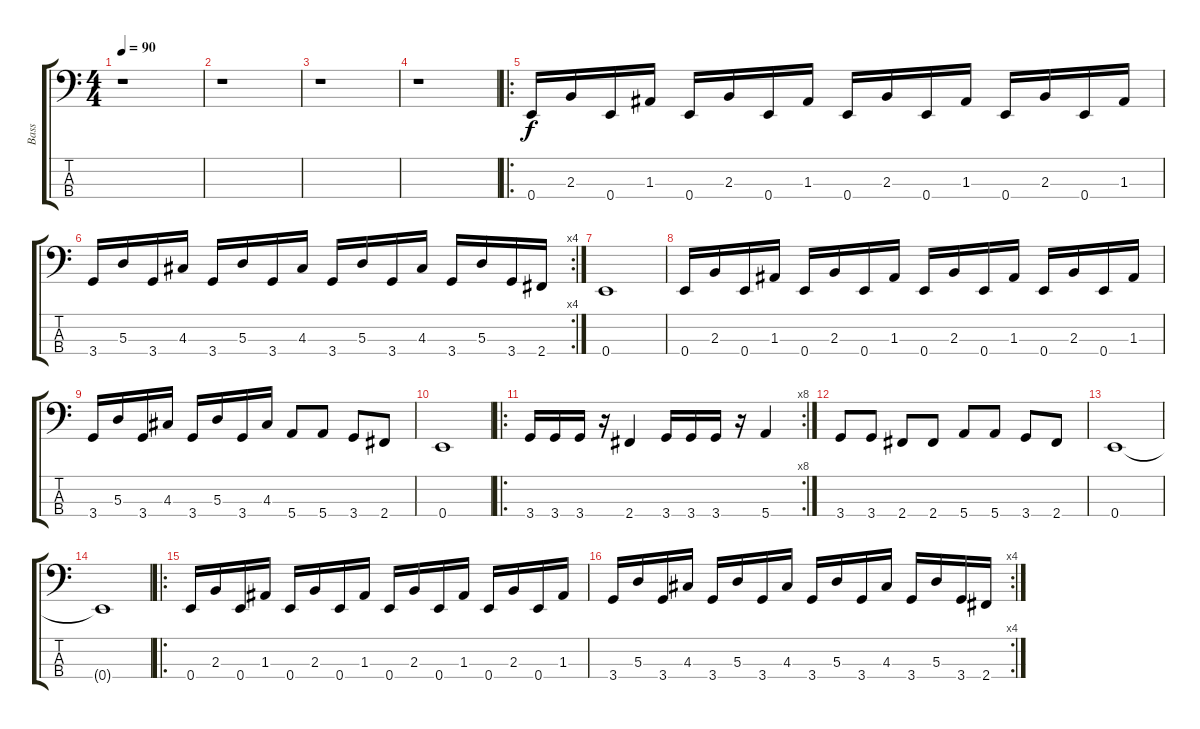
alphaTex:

\track ("Bass" "Bass") {instrument electricbassfinger}
\staff {score tabs}
\tuning (G2 D2 A1 E1) {hide}
\ts (4 4)
\tempo 90
\clef f4
\ks c
r.1{dy f} |
r.1 |
r.1 |
r.1 |
\ro
0.4.16 2.3.16 0.4.16 1.3.16 0.4.16 2.3.16 0.4.16 1.3.16 0.4.16 2.3.16 0.4.16 1.3.16 0.4.16 2.3.16 0.4.16 1.3.16 |
\rc 4
3.4.16 5.3.16 3.4.16 4.3.16 3.4.16 5.3.16 3.4.16 4.3.16 3.4.16 5.3.16 3.4.16 4.3.16 3.4.16 5.3.16 3.4.16 2.4.16 |
0.4.1 |
0.4.16 2.3.16 0.4.16 1.3.16 0.4.16 2.3.16 0.4.16 1.3.16 0.4.16 2.3.16 0.4.16 1.3.16 0.4.16 2.3.16 0.4.16 1.3.16 |
3.4.16 5.3.16 3.4.16 4.3.16 3.4.16 5.3.16 3.4.16 4.3.16 5.4.8 5.4.8 3.4.8 2.4.8 |
0.4.1 |
\ro
\rc 8
3.4.16 3.4.16 3.4.16 r.16 2.4.4 3.4.16 3.4.16 3.4.16 r.16 5.4.4 |
3.4.8 3.4.8 2.4.8 2.4.8 5.4.8 5.4.8 3.4.8 2.4.8 |
0.4.1 |
0.4{t}.1 |
\ro
0.4.16 2.3.16 0.4.16 1.3.16 0.4.16 2.3.16 0.4.16 1.3.16 0.4.16 2.3.16 0.4.16 1.3.16 0.4.16 2.3.16 0.4.16 1.3.16 |
\rc 4
3.4.16 5.3.16 3.4.16 4.3.16 3.4.16 5.3.16 3.4.16 4.3.16 3.4.16 5.3.16 3.4.16 4.3.16 3.4.16 5.3.16 3.4.16 2.4.16
